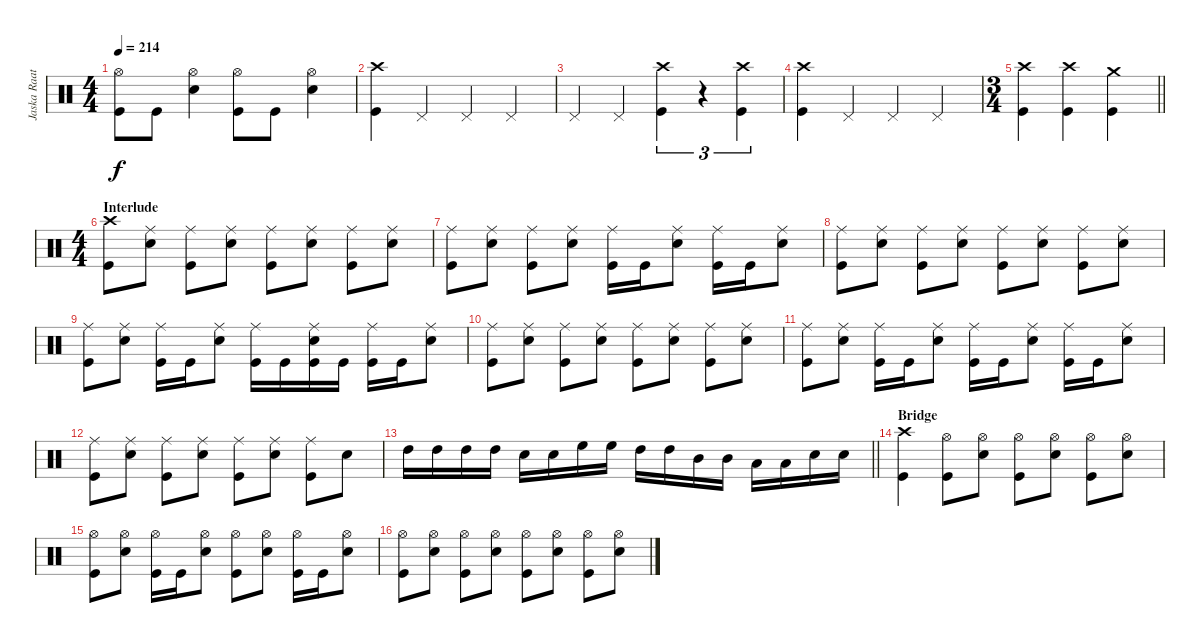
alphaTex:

\track ("Jaska Raatikainen" "Jaska Raat") {instrument percussion}
\staff {score}
\articulation defaults
\ts (4 4)
\tempo 214
\clef neutral
\ks c
("Hi-Hat (open)" "Kick (hit)").8{dy f} "Kick (hit)".8 ("Hi-Hat (open)" "Snare (hit) 2").4 ("Hi-Hat (open)" "Kick (hit)").8 "Kick (hit)".8 ("Hi-Hat (open)" "Snare (hit) 2").4 |
("Crash high (hit)" "Kick (hit)").4 "Pedal Hi-Hat (hit)".4 "Pedal Hi-Hat (hit)".4 "Pedal Hi-Hat (hit)".4 |
"Pedal Hi-Hat (hit)".4 "Pedal Hi-Hat (hit)".4 ("Crash high (hit)" "Kick (hit)").4{tu (3 2)} r.4{tu (3 2)} ("Crash high (hit)" "Kick (hit)").4{tu (3 2)} |
("Crash high (hit)" "Kick (hit)").4 "Pedal Hi-Hat (hit)".4 "Pedal Hi-Hat (hit)".4 "Pedal Hi-Hat (hit)".4 |
\ts (3 4)
\barLineRight lightlight
("Crash high (hit)" "Kick (hit)").4 ("Crash high (hit)" "Kick (hit)").4 ("Crash medium (hit)" "Kick (hit)").4 |
\ts (4 4)
\section ("" "Interlude")
("Crash high (hit)" "Kick (hit)").8 ("Ride (middle)" "Snare (hit) 2").8 ("Ride (middle)" "Kick (hit)").8 ("Ride (middle)" "Snare (hit) 2").8 ("Ride (middle)" "Kick (hit)").8 ("Ride (middle)" "Snare (hit) 2").8 ("Ride (middle)" "Kick (hit)").8 ("Ride (middle)" "Snare (hit) 2").8 |
("Ride (middle)" "Kick (hit)").8 ("Ride (middle)" "Snare (hit) 2").8 ("Ride (middle)" "Kick (hit)").8 ("Ride (middle)" "Snare (hit) 2").8 ("Ride (middle)" "Kick (hit)").16 "Kick (hit)".16 ("Ride (middle)" "Snare (hit) 2").8 ("Ride (middle)" "Kick (hit)").16 "Kick (hit)".16 ("Ride (middle)" "Snare (hit) 2").8 |
("Ride (middle)" "Kick (hit)").8 ("Ride (middle)" "Snare (hit) 2").8 ("Ride (middle)" "Kick (hit)").8 ("Ride (middle)" "Snare (hit) 2").8 ("Ride (middle)" "Kick (hit)").8 ("Ride (middle)" "Snare (hit) 2").8 ("Ride (middle)" "Kick (hit)").8 ("Ride (middle)" "Snare (hit) 2").8 |
("Ride (middle)" "Kick (hit)").8 ("Ride (middle)" "Snare (hit) 2").8 ("Ride (middle)" "Kick (hit)").16 "Kick (hit)".16 ("Ride (middle)" "Snare (hit) 2").8 ("Ride (middle)" "Kick (hit)").16 "Kick (hit)".16 ("Ride (middle)" "Snare (hit) 2" "Kick (hit)").16 "Kick (hit)".16 ("Ride (middle)" "Kick (hit)").16 "Kick (hit)".16 ("Ride (middle)" "Snare (hit) 2").8 |
("Ride (middle)" "Kick (hit)").8 ("Ride (middle)" "Snare (hit) 2").8 ("Ride (middle)" "Kick (hit)").8 ("Ride (middle)" "Snare (hit) 2").8 ("Ride (middle)" "Kick (hit)").8 ("Ride (middle)" "Snare (hit) 2").8 ("Ride (middle)" "Kick (hit)").8 ("Ride (middle)" "Snare (hit) 2").8 |
("Ride (middle)" "Kick (hit)").8 ("Ride (middle)" "Snare (hit) 2").8 ("Ride (middle)" "Kick (hit)").16 "Kick (hit)".16 ("Ride (middle)" "Snare (hit) 2").8 ("Ride (middle)" "Kick (hit)").16 "Kick (hit)".16 ("Ride (middle)" "Snare (hit) 2").8 ("Ride (middle)" "Kick (hit)").16 "Kick (hit)".16 ("Ride (middle)" "Snare (hit) 2").8 |
("Ride (middle)" "Kick (hit)").8 ("Ride (middle)" "Snare (hit) 2").8 ("Ride (middle)" "Kick (hit)").8 ("Ride (middle)" "Snare (hit) 2").8 ("Ride (middle)" "Kick (hit)").8 ("Ride (middle)" "Snare (hit) 2").8 ("Ride (middle)" "Kick (hit)").8 "Snare (hit) 2".8 |
\barLineRight lightlight "High Tom (hit)".16 "High Tom (hit)".16 "High Tom (hit)".16 "High Tom (hit)".16 "Snare (hit) 2".16 "Snare (hit) 2".16 "High Floor Tom (hit)".16 "High Floor Tom (hit)".16 "High Tom (hit)".16 "High Tom (hit)".16 "Mid Tom (hit)".16 "Mid Tom (hit)".16 "Low Tom (hit)".16 "Low Tom (hit)".16 "Snare (hit) 2".16 "Snare (hit) 2".16
|
\section ("" "Bridge")
("Crash high (hit)" "Kick (hit)").4 ("Hi-Hat (open)" "Kick (hit)").8 ("Hi-Hat (open)" "Snare (hit) 2").8 ("Hi-Hat (open)" "Kick (hit)").8 ("Hi-Hat (open)" "Snare (hit) 2").8 ("Hi-Hat (open)" "Kick (hit)").8 ("Hi-Hat (open)" "Snare (hit) 2").8 |
("Hi-Hat (open)" "Kick (hit)").8 ("Hi-Hat (open)" "Snare (hit) 2").8 ("Hi-Hat (open)" "Kick (hit)").16 "Kick (hit)".16 ("Hi-Hat (open)" "Snare (hit) 2").8 ("Hi-Hat (open)" "Kick (hit)").8 ("Hi-Hat (open)" "Snare (hit) 2").8 ("Hi-Hat (open)" "Kick (hit)").16 "Kick (hit)".16 ("Hi-Hat (open)" "Snare (hit) 2").8 |
("Hi-Hat (open)" "Kick (hit)").8 ("Hi-Hat (open)" "Snare (hit) 2").8 ("Hi-Hat (open)" "Kick (hit)").8 ("Hi-Hat (open)" "Snare (hit) 2").8 ("Hi-Hat (open)" "Kick (hit)").8 ("Hi-Hat (open)" "Snare (hit) 2").8 ("Hi-Hat (open)" "Kick (hit)").8 ("Hi-Hat (open)" "Snare (hit) 2").8
